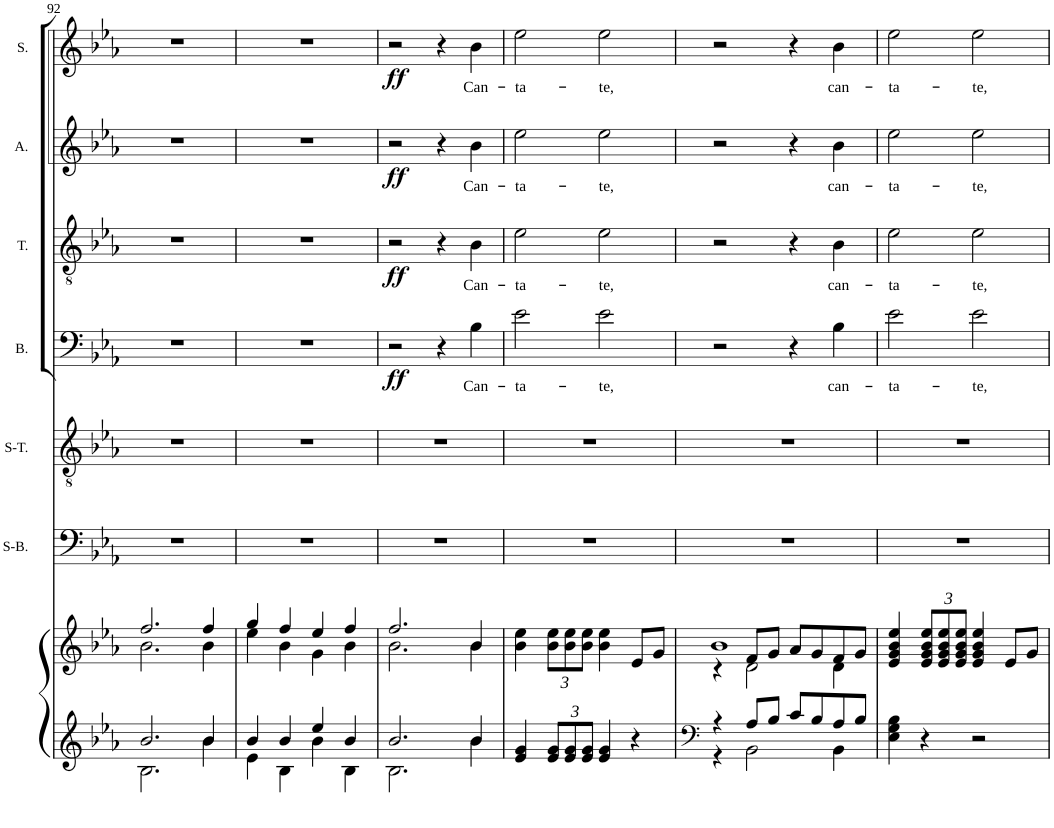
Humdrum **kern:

**kern	**kern	**kern	**kern	**kern	**text	**dynam	**kern	**text	**dynam	**kern	**text	**dynam	**kern	**text	**dynam
*part7	*part7	*part6	*part5	*part4	*part4	*part4	*part3	*part3	*part3	*part2	*part2	*part2	*part1	*part1	*part1
*staff8	*staff7	*staff6	*staff5	*staff4	*staff4	*staff4	*staff3	*staff3	*staff3	*staff2	*staff2	*staff2	*staff1	*staff1	*staff1
*	*	*I"Bariton Solo	*I"Tenor Solo	*I"Bass	*	*	*I"Tenor	*	*	*I"Alt	*	*	*I"Sopran	*	*
*	*	*	*	*I'B.	*	*	*I'T.	*	*	*I'A.	*	*	*I'S.	*	*
!!LO:PB:g=z
*clefG2	*clefG2	*clefF4	*clefGv2	*clefF4	*	*	*clefGv2	*	*	*clefG2	*	*	*clefG2	*	*
*k[b-e-a-]	*k[b-e-a-]	*k[b-e-a-]	*k[b-e-a-]	*k[b-e-a-]	*	*	*k[b-e-a-]	*	*	*k[b-e-a-]	*	*	*k[b-e-a-]	*	*
*E-:	*E-:	*E-:	*E-:	*E-:	*	*	*E-:	*	*	*E-:	*	*	*E-:	*	*
*M4/4	*M4/4	*M4/4	*M4/4	*M4/4	*	*	*M4/4	*	*	*M4/4	*	*	*M4/4	*	*
*met(c)	*met(c)	*met(c)	*met(c)	*met(c)	*	*	*met(c)	*	*	*met(c)	*	*	*met(c)	*	*
=92	=92	=92	=92	=92	=92	=92	=92	=92	=92	=92	=92	=92	=92	=92	=92
*^	*^	*	*	*	*	*	*	*	*	*	*	*	*	*	*
2.b-/	2.B-\	2.ff/	2.b-\	1r	1r	1r	.	.	1r	.	.	1r	.	.	1r	.	.
4b-/	4b-\	4ff/	4b-\	.	.	.	.	.	.	.	.	.	.	.	.	.	.
=93	=93	=93	=93	=93	=93	=93	=93	=93	=93	=93	=93	=93	=93	=93	=93	=93	=93
4b-/	4e-\	4gg/	4ee-\	1r	1r	1r	.	.	1r	.	.	1r	.	.	1r	.	.
4b-/	4B-\	4ff/	4b-\	.	.	.	.	.	.	.	.	.	.	.	.	.	.
4ee-/	4b-\	4ee-/	4g\	.	.	.	.	.	.	.	.	.	.	.	.	.	.
4b-/	4B-\	4ff/	4b-\	.	.	.	.	.	.	.	.	.	.	.	.	.	.
=94	=94	=94	=94	=94	=94	=94	=94	=94	=94	=94	=94	=94	=94	=94	=94	=94	=94
!	!	!	!	!	!	!	!	!LO:DY:b	!	!	!LO:DY:b	!	!	!LO:DY:b	!	!	!LO:DY:b
2.b-/	2.B-\	2.ff/	2.b-\	1r	1r	2r	.	ff	2r	.	ff	2r	.	ff	2r	.	ff
.	.	.	.	.	.	4r	.	.	4r	.	.	4r	.	.	4r	.	.
!	!	!	!	!	!	!	!LO:LY:b	!	!	!LO:LY:b	!	!	!LO:LY:b	!	!	!LO:LY:b	!
4b-/	4b-\	4b-/	4b-\	.	.	4B-\	Can-	.	4B-\	Can-	.	4b-\	Can-	.	4b-\	Can-	.
=95	=95	=95	=95	=95	=95	=95	=95	=95	=95	=95	=95	=95	=95	=95	=95	=95	=95
!	!	!	!	!	!	!	!LO:LY:b	!	!	!LO:LY:b	!	!	!LO:LY:b	!	!	!LO:LY:b	!
*v	*v	*	*	*	*	*	*	*	*	*	*	*	*	*	*	*	*
*	*v	*v	*	*	*	*	*	*	*	*	*	*	*	*	*	*
4e-/ 4g/	4b-\ 4ee-\	1r	1r	2e-\	-ta-	.	2e-\	-ta-	.	2ee-\	-ta-	.	2ee-\	-ta-	.
*Xbrackettup	*Xbrackettup	*	*	*	*	*	*	*	*	*	*	*	*	*	*
12e-/ 12g/L	12b-\ 12ee-\L	.	.	.	.	.	.	.	.	.	.	.	.	.	.
12e-/ 12g/	12b-\ 12ee-\	.	.	.	.	.	.	.	.	.	.	.	.	.	.
12e-/ 12g/J	12b-\ 12ee-\J	.	.	.	.	.	.	.	.	.	.	.	.	.	.
!	!	!	!	!	!LO:LY:b	!	!	!LO:LY:b	!	!	!LO:LY:b	!	!	!LO:LY:b	!
4e-/ 4g/	4b-\ 4ee-\	.	.	2e-\	-te,	.	2e-\	-te,	.	2ee-\	-te,	.	2ee-\	-te,	.
4r	8e-/L	.	.	.	.	.	.	.	.	.	.	.	.	.	.
.	8g/J	.	.	.	.	.	.	.	.	.	.	.	.	.	.
=96	=96	=96	=96	=96	=96	=96	=96	=96	=96	=96	=96	=96	=96	=96	=96
*clefF4	*	*	*	*	*	*	*	*	*	*	*	*	*	*	*
*^	*^	*	*	*	*	*	*	*	*	*	*	*	*	*	*
*	*	*	*^	*	*	*	*	*	*	*	*	*	*	*	*	*	*
4r	4r	1b-	4r	4ryy	1r	1r	2r	.	.	2r	.	.	2r	.	.	2r	.	.
8A-/L	2BB-\	.	2d\	8f/L	.	.	.	.	.	.	.	.	.	.	.	.	.	.
8B-/J	.	.	.	8g/J	.	.	.	.	.	.	.	.	.	.	.	.	.	.
8c/L	.	.	.	8a-/L	.	.	4r	.	.	4r	.	.	4r	.	.	4r	.	.
8B-/	.	.	.	8g/	.	.	.	.	.	.	.	.	.	.	.	.	.	.
!	!	!	!	!	!	!	!	!LO:LY:b	!	!	!LO:LY:b	!	!	!LO:LY:b	!	!	!LO:LY:b	!
8A-/	4BB-\	.	4d\	8f/	.	.	4B-\	can-	.	4B-\	can-	.	4b-\	can-	.	4b-\	can-	.
8B-/J	.	.	.	8g/J	.	.	.	.	.	.	.	.	.	.	.	.	.	.
*v	*v	*	*	*	*	*	*	*	*	*	*	*	*	*	*	*	*	*
=97	=97	=97	=97	=97	=97	=97	=97	=97	=97	=97	=97	=97	=97	=97	=97	=97	=97
!	!	!	!	!	!	!	!LO:LY:b	!	!	!LO:LY:b	!	!	!LO:LY:b	!	!	!LO:LY:b	!
*	*v	*v	*v	*	*	*	*	*	*	*	*	*	*	*	*	*	*
4E-\ 4G\ 4B-\	4e-/ 4g/ 4b-/ 4ee-/	1r	1r	2e-\	-ta-	.	2e-\	-ta-	.	2ee-\	-ta-	.	2ee-\	-ta-	.
4r	12e-/ 12g/ 12b-/ 12ee-/L	.	.	.	.	.	.	.	.	.	.	.	.	.	.
.	12e-/ 12g/ 12b-/ 12ee-/	.	.	.	.	.	.	.	.	.	.	.	.	.	.
.	12e-/ 12g/ 12b-/ 12ee-/J	.	.	.	.	.	.	.	.	.	.	.	.	.	.
!	!	!	!	!	!LO:LY:b	!	!	!LO:LY:b	!	!	!LO:LY:b	!	!	!LO:LY:b	!
2r	4e-/ 4g/ 4b-/ 4ee-/	.	.	2e-\	-te,	.	2e-\	-te,	.	2ee-\	-te,	.	2ee-\	-te,	.
.	8e-/L	.	.	.	.	.	.	.	.	.	.	.	.	.	.
.	8g/J	.	.	.	.	.	.	.	.	.	.	.	.	.	.
=	=	=	=	=	=	=	=	=	=	=	=	=	=	=	=
*-	*-	*-	*-	*-	*-	*-	*-	*-	*-	*-	*-	*-	*-	*-	*-
